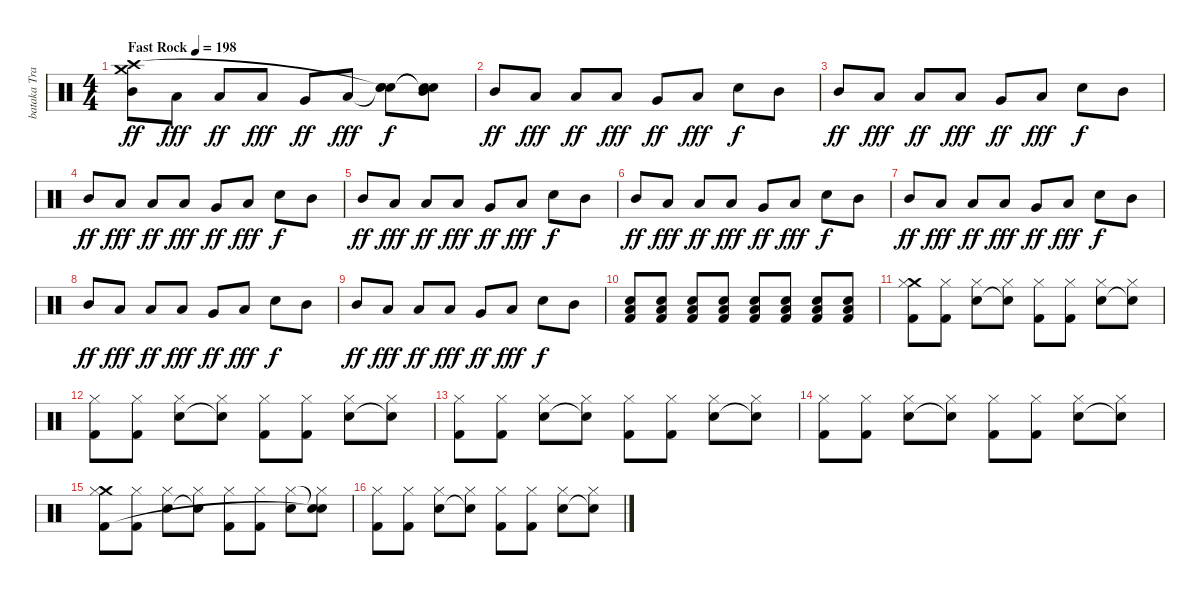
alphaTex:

\track ("bataka Travis" "bataka Tra") {instrument percussion}
\staff {score}
\articulation defaults
\ts (4 4)
\tempo (198 "Fast Rock")
\clef neutral
\ks c
("Crash medium (hit)" "Crash high (hit)" "Mid Tom (hit)").8{dy ff} "Low Floor Tom (hit)".8{dy fff} "Low Tom (hit)".8{dy ff} "Low Floor Tom (hit)".8{dy fff} "Very Low Tom (hit)".8{dy ff} "Low Floor Tom (hit)".8{dy fff} ("Snare (hit)"{t} "Snare (hit)"{t} "Snare (hit) 2").8{dy f} ("Snare (hit)"{t} "Snare (hit)"{t} "Mid Tom (hit)").8 |
"Mid Tom (hit)".8{dy ff} "Low Floor Tom (hit)".8{dy fff} "Low Tom (hit)".8{dy ff} "Low Floor Tom (hit)".8{dy fff} "Very Low Tom (hit)".8{dy ff} "Low Floor Tom (hit)".8{dy fff} "Snare (hit) 2".8{dy f} "Mid Tom (hit)".8 |
"Mid Tom (hit)".8{dy ff} "Low Floor Tom (hit)".8{dy fff} "Low Tom (hit)".8{dy ff} "Low Floor Tom (hit)".8{dy fff} "Very Low Tom (hit)".8{dy ff} "Low Floor Tom (hit)".8{dy fff} "Snare (hit) 2".8{dy f} "Mid Tom (hit)".8 |
"Mid Tom (hit)".8{dy ff} "Low Floor Tom (hit)".8{dy fff} "Low Tom (hit)".8{dy ff} "Low Floor Tom (hit)".8{dy fff} "Very Low Tom (hit)".8{dy ff} "Low Floor Tom (hit)".8{dy fff} "Snare (hit) 2".8{dy f} "Mid Tom (hit)".8 |
"Mid Tom (hit)".8{dy ff} "Low Floor Tom (hit)".8{dy fff} "Low Tom (hit)".8{dy ff} "Low Floor Tom (hit)".8{dy fff} "Very Low Tom (hit)".8{dy ff} "Low Floor Tom (hit)".8{dy fff} "Snare (hit) 2".8{dy f} "Mid Tom (hit)".8 |
"Mid Tom (hit)".8{dy ff} "Low Floor Tom (hit)".8{dy fff} "Low Tom (hit)".8{dy ff} "Low Floor Tom (hit)".8{dy fff} "Very Low Tom (hit)".8{dy ff} "Low Floor Tom (hit)".8{dy fff} "Snare (hit) 2".8{dy f} "Mid Tom (hit)".8 |
"Mid Tom (hit)".8{dy ff} "Low Floor Tom (hit)".8{dy fff} "Low Tom (hit)".8{dy ff} "Low Floor Tom (hit)".8{dy fff} "Very Low Tom (hit)".8{dy ff} "Low Floor Tom (hit)".8{dy fff} "Snare (hit) 2".8{dy f} "Mid Tom (hit)".8 |
"Mid Tom (hit)".8{dy ff} "Low Floor Tom (hit)".8{dy fff} "Low Tom (hit)".8{dy ff} "Low Floor Tom (hit)".8{dy fff} "Very Low Tom (hit)".8{dy ff} "Low Floor Tom (hit)".8{dy fff} "Snare (hit) 2".8{dy f} "Mid Tom (hit)".8 |
"Mid Tom (hit)".8{dy ff} "Low Floor Tom (hit)".8{dy fff} "Low Tom (hit)".8{dy ff} "Low Floor Tom (hit)".8{dy fff} "Very Low Tom (hit)".8{dy ff} "Low Floor Tom (hit)".8{dy fff} "Snare (hit) 2".8{dy f} "Mid Tom (hit)".8 |
("Low Floor Tom (hit)" "Electric Snare (hit)" "Kick (hit) 2").8 ("Low Floor Tom (hit)" "Electric Snare (hit)" "Kick (hit) 2").8 ("Low Floor Tom (hit)" "Electric Snare (hit)" "Kick (hit) 2").8 ("Low Floor Tom (hit)" "Electric Snare (hit)" "Kick (hit) 2").8 ("Low Floor Tom (hit)" "Electric Snare (hit)" "Kick (hit) 2").8 ("Low Floor Tom (hit)" "Electric Snare (hit)" "Kick (hit) 2").8 ("Low Floor Tom (hit)" "Electric Snare (hit)" "Kick (hit) 2").8 ("Low Floor Tom (hit)" "Electric Snare (hit)" "Kick (hit) 2").8 |
("Crash medium (hit)" "Hi-Hat (closed)" "Kick (hit) 2").8 ("Hi-Hat (closed)" "Kick (hit) 2").8 ("Hi-Hat (closed)" "Electric Snare (hit)").8 ("Hi-Hat (closed)" "Snare (hit)"{t}).8 ("Hi-Hat (closed)" "Kick (hit) 2").8 ("Hi-Hat (closed)" "Kick (hit) 2").8 ("Hi-Hat (closed)" "Electric Snare (hit)").8 ("Hi-Hat (closed)" "Snare (hit)"{t}).8 |
("Hi-Hat (closed)" "Kick (hit) 2").8 ("Hi-Hat (closed)" "Kick (hit) 2").8 ("Hi-Hat (closed)" "Electric Snare (hit)").8 ("Hi-Hat (closed)" "Snare (hit)"{t}).8 ("Hi-Hat (closed)" "Kick (hit) 2").8 ("Hi-Hat (closed)" "Kick (hit) 2").8 ("Hi-Hat (closed)" "Electric Snare (hit)").8 ("Hi-Hat (closed)" "Snare (hit)"{t}).8 |
("Hi-Hat (closed)" "Kick (hit) 2").8 ("Hi-Hat (closed)" "Kick (hit) 2").8 ("Hi-Hat (closed)" "Electric Snare (hit)").8 ("Hi-Hat (closed)" "Snare (hit)"{t}).8 ("Hi-Hat (closed)" "Kick (hit) 2").8 ("Hi-Hat (closed)" "Kick (hit) 2").8 ("Hi-Hat (closed)" "Electric Snare (hit)").8 ("Hi-Hat (closed)" "Snare (hit)"{t}).8 |
("Hi-Hat (closed)" "Kick (hit) 2").8 ("Hi-Hat (closed)" "Kick (hit) 2").8 ("Hi-Hat (closed)" "Electric Snare (hit)").8 ("Hi-Hat (closed)" "Snare (hit)"{t}).8 ("Hi-Hat (closed)" "Kick (hit) 2").8 ("Hi-Hat (closed)" "Kick (hit) 2").8 ("Hi-Hat (closed)" "Electric Snare (hit)").8 ("Hi-Hat (closed)" "Snare (hit)"{t}).8 |
("Crash medium (hit)" "Hi-Hat (closed)" "Kick (hit) 2").8 ("Hi-Hat (closed)" "Kick (hit) 2").8 ("Hi-Hat (closed)" "Electric Snare (hit)").8 ("Hi-Hat (closed)" "Snare (hit)"{t}).8 ("Hi-Hat (closed)" "Kick (hit) 2").8 ("Hi-Hat (closed)" "Kick (hit) 2").8 ("Hi-Hat (closed)" "Electric Snare (hit)").8 ("Snare (hit)"{t} "Hi-Hat (closed)" "Snare (hit)"{t}).8 |
("Hi-Hat (closed)" "Kick (hit) 2").8 ("Hi-Hat (closed)" "Kick (hit) 2").8 ("Hi-Hat (closed)" "Electric Snare (hit)").8 ("Hi-Hat (closed)" "Snare (hit)"{t}).8 ("Hi-Hat (closed)" "Kick (hit) 2").8 ("Hi-Hat (closed)" "Kick (hit) 2").8 ("Hi-Hat (closed)" "Electric Snare (hit)").8 ("Hi-Hat (closed)" "Snare (hit)"{t}).8
